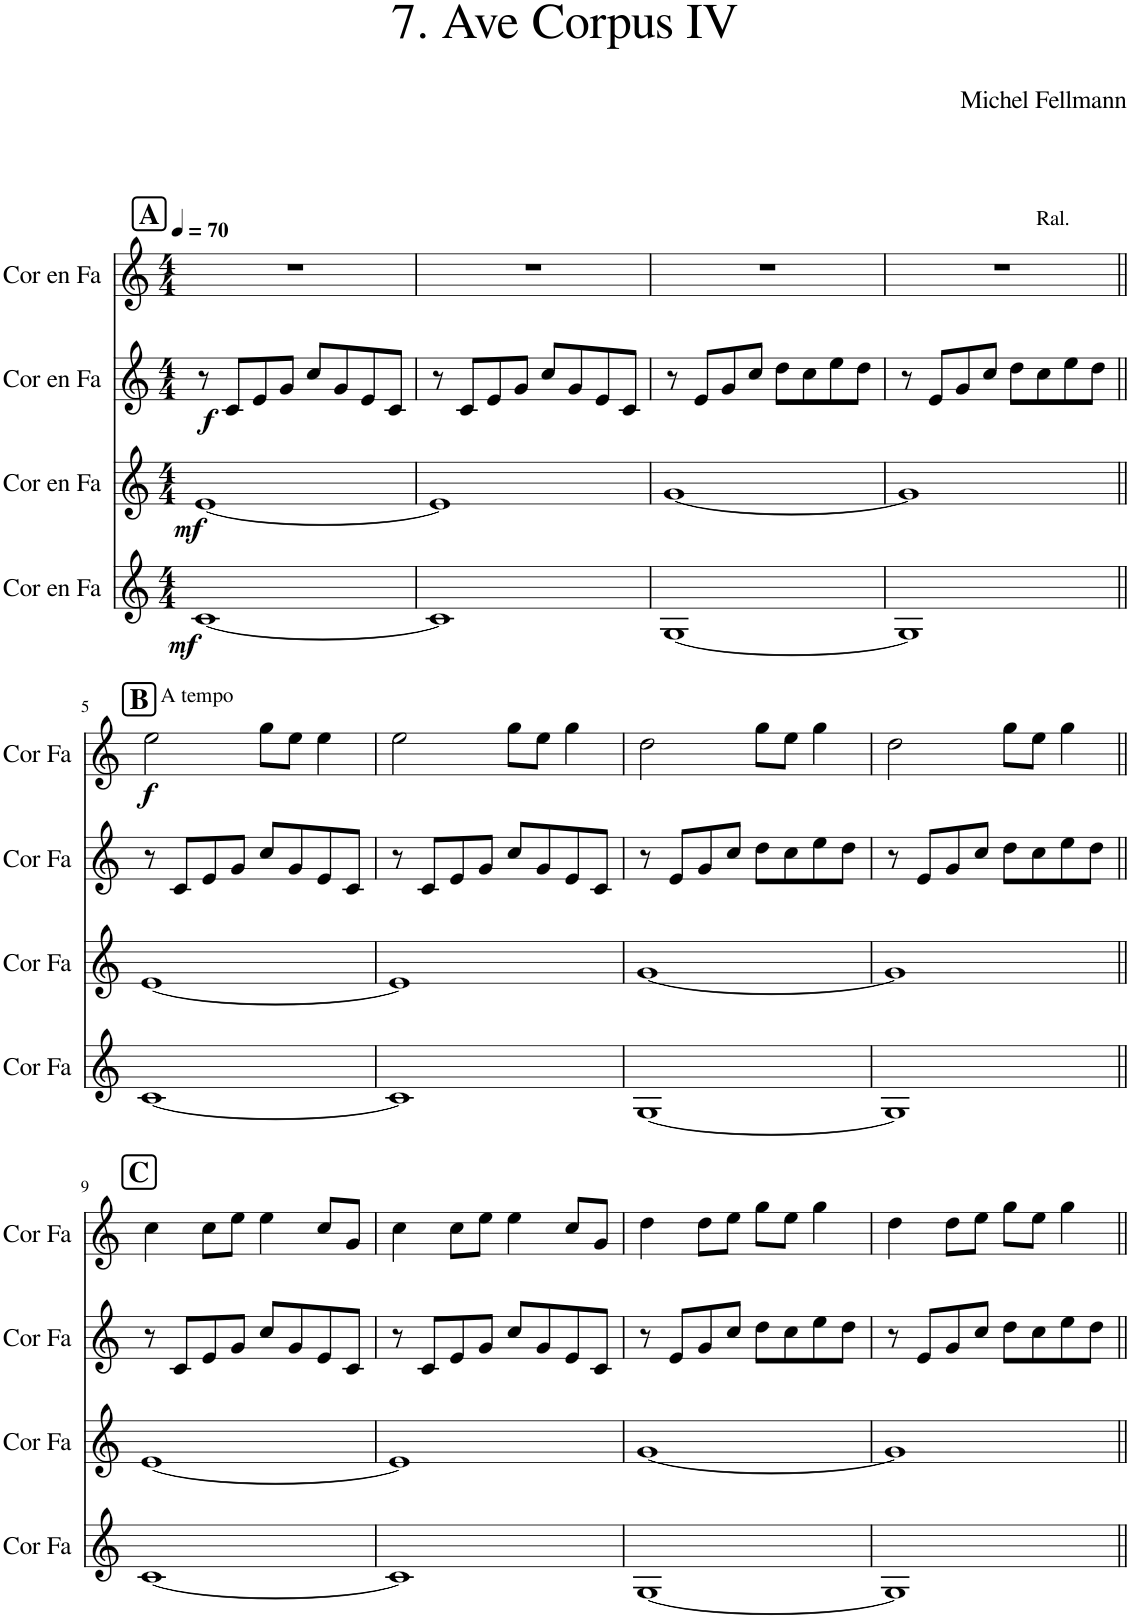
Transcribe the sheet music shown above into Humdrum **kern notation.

**kern	**dynam	**kern	**dynam	**kern	**dynam	**kern	**dynam
*part4	*part4	*part3	*part3	*part2	*part2	*part1	*part1
*staff4	*staff4	*staff3	*staff3	*staff2	*staff2	*staff1	*staff1
*I"Cor en Fa	*	*I"Cor en Fa	*	*I"Cor en Fa	*	*I"Cor en Fa	*
*I'Cor Fa	*	*I'Cor Fa	*	*I'Cor Fa	*	*I'Cor Fa	*
*clefG2	*	*clefG2	*	*clefG2	*	*clefG2	*
*Trd4c7	*	*Trd4c7	*	*Trd4c7	*	*Trd4c7	*
*k[]	*	*k[]	*	*k[]	*	*k[]	*
*M4/4	*	*M4/4	*	*M4/4	*	*M4/4	*
*MM70	*	*MM70	*	*MM70	*	*MM70	*
!!LO:REH:place=s1:a:B:cj:fs=14:t=A
=1	=1	=1	=1	=1	=1	=1	=1
!	!LO:DY:b	!	!LO:DY:b	!	!LO:DY:b	!	!
[1c	mf	[1e	mf	8r	f	1r	.
.	.	.	.	8c/L	.	.	.
.	.	.	.	8e/	.	.	.
.	.	.	.	8g/J	.	.	.
.	.	.	.	8cc/L	.	.	.
.	.	.	.	8g/	.	.	.
.	.	.	.	8e/	.	.	.
.	.	.	.	8c/J	.	.	.
=2	=2	=2	=2	=2	=2	=2	=2
1c]	.	1e]	.	8r	.	1r	.
.	.	.	.	8c/L	.	.	.
.	.	.	.	8e/	.	.	.
.	.	.	.	8g/J	.	.	.
.	.	.	.	8cc/L	.	.	.
.	.	.	.	8g/	.	.	.
.	.	.	.	8e/	.	.	.
.	.	.	.	8c/J	.	.	.
=3	=3	=3	=3	=3	=3	=3	=3
[1G	.	[1g	.	8r	.	1r	.
.	.	.	.	8e/L	.	.	.
.	.	.	.	8g/	.	.	.
.	.	.	.	8cc/J	.	.	.
.	.	.	.	8dd\L	.	.	.
.	.	.	.	8cc\	.	.	.
.	.	.	.	8ee\	.	.	.
.	.	.	.	8dd\J	.	.	.
=4	=4	=4	=4	=4	=4	=4	=4
*	*	*	*	*	*	*^	*
1G]	.	1g]	.	8r	.	1r	2ryy	.
.	.	.	.	8e/L	.	.	.	.
.	.	.	.	8g/	.	.	.	.
.	.	.	.	8cc/J	.	.	.	.
!	!	!	!	!	!	!	!LO:TX:a:t=Ral.	!
.	.	.	.	8dd\L	.	.	2ryy	.
.	.	.	.	8cc\	.	.	.	.
.	.	.	.	8ee\	.	.	.	.
.	.	.	.	8dd\J	.	.	.	.
!!LO:LB:g=z
!!LO:REH:place=s1:a:B:cj:fs=14:t=B
=5||	=5||	=5||	=5||	=5||	=5||	=5||	=5||	=5||
!	!	!	!	!	!	!LO:TX:a:t=A tempo	!	!
!	!	!	!	!	!	!	!	!LO:DY:b
*	*	*	*	*	*	*v	*v	*
[1c	.	[1e	.	8r	.	2ee\	f
.	.	.	.	8c/L	.	.	.
.	.	.	.	8e/	.	.	.
.	.	.	.	8g/J	.	.	.
.	.	.	.	8cc/L	.	8gg\L	.
.	.	.	.	8g/	.	8ee\J	.
.	.	.	.	8e/	.	4ee\	.
.	.	.	.	8c/J	.	.	.
=6	=6	=6	=6	=6	=6	=6	=6
1c]	.	1e]	.	8r	.	2ee\	.
.	.	.	.	8c/L	.	.	.
.	.	.	.	8e/	.	.	.
.	.	.	.	8g/J	.	.	.
.	.	.	.	8cc/L	.	8gg\L	.
.	.	.	.	8g/	.	8ee\J	.
.	.	.	.	8e/	.	4gg\	.
.	.	.	.	8c/J	.	.	.
=7	=7	=7	=7	=7	=7	=7	=7
[1G	.	[1g	.	8r	.	2dd\	.
.	.	.	.	8e/L	.	.	.
.	.	.	.	8g/	.	.	.
.	.	.	.	8cc/J	.	.	.
.	.	.	.	8dd\L	.	8gg\L	.
.	.	.	.	8cc\	.	8ee\J	.
.	.	.	.	8ee\	.	4gg\	.
.	.	.	.	8dd\J	.	.	.
=8	=8	=8	=8	=8	=8	=8	=8
1G]	.	1g]	.	8r	.	2dd\	.
.	.	.	.	8e/L	.	.	.
.	.	.	.	8g/	.	.	.
.	.	.	.	8cc/J	.	.	.
.	.	.	.	8dd\L	.	8gg\L	.
.	.	.	.	8cc\	.	8ee\J	.
.	.	.	.	8ee\	.	4gg\	.
.	.	.	.	8dd\J	.	.	.
!!LO:LB:g=z
!!LO:REH:place=s1:a:B:cj:fs=14:t=C
=9||	=9||	=9||	=9||	=9||	=9||	=9||	=9||
[1c	.	[1e	.	8r	.	4cc\	.
.	.	.	.	8c/L	.	.	.
.	.	.	.	8e/	.	8cc\L	.
.	.	.	.	8g/J	.	8ee\J	.
.	.	.	.	8cc/L	.	4ee\	.
.	.	.	.	8g/	.	.	.
.	.	.	.	8e/	.	8cc/L	.
.	.	.	.	8c/J	.	8g/J	.
=10	=10	=10	=10	=10	=10	=10	=10
1c]	.	1e]	.	8r	.	4cc\	.
.	.	.	.	8c/L	.	.	.
.	.	.	.	8e/	.	8cc\L	.
.	.	.	.	8g/J	.	8ee\J	.
.	.	.	.	8cc/L	.	4ee\	.
.	.	.	.	8g/	.	.	.
.	.	.	.	8e/	.	8cc/L	.
.	.	.	.	8c/J	.	8g/J	.
=11	=11	=11	=11	=11	=11	=11	=11
[1G	.	[1g	.	8r	.	4dd\	.
.	.	.	.	8e/L	.	.	.
.	.	.	.	8g/	.	8dd\L	.
.	.	.	.	8cc/J	.	8ee\J	.
.	.	.	.	8dd\L	.	8gg\L	.
.	.	.	.	8cc\	.	8ee\J	.
.	.	.	.	8ee\	.	4gg\	.
.	.	.	.	8dd\J	.	.	.
=12	=12	=12	=12	=12	=12	=12	=12
1G]	.	1g]	.	8r	.	4dd\	.
.	.	.	.	8e/L	.	.	.
.	.	.	.	8g/	.	8dd\L	.
.	.	.	.	8cc/J	.	8ee\J	.
.	.	.	.	8dd\L	.	8gg\L	.
.	.	.	.	8cc\	.	8ee\J	.
.	.	.	.	8ee\	.	4gg\	.
.	.	.	.	8dd\J	.	.	.
=||	=||	=||	=||	=||	=||	=||	=||
*-	*-	*-	*-	*-	*-	*-	*-
